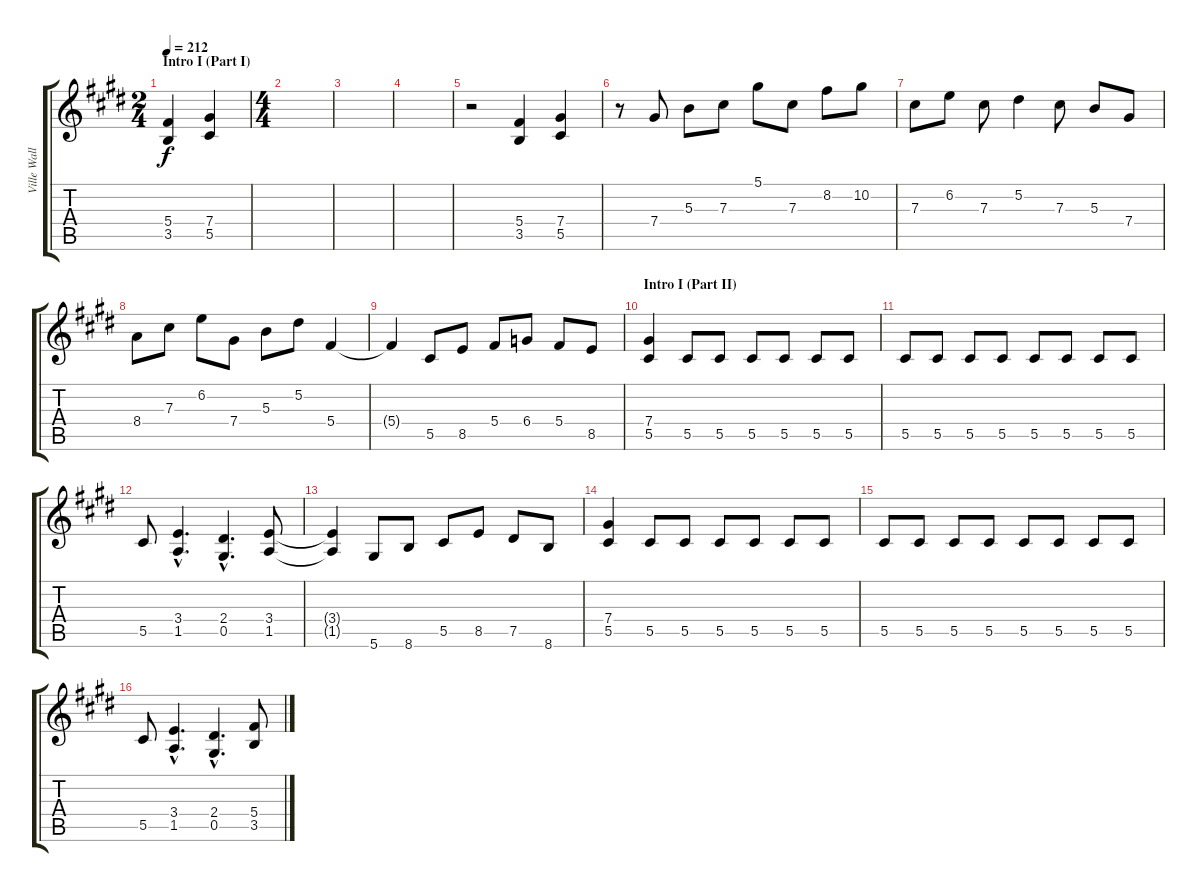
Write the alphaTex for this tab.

\track ("Ville Wallenius - Guitar II" "Ville Wall") {instrument distortionguitar}
\staff {score tabs}
\tuning (Eb4 Bb3 Gb3 Db3 Ab2 Eb2) {hide}
\ts (2 4)
\section ("" "Intro I (Part I)")
\tempo 212
\clef g2
\ks c#minor
(5.4 3.5).4{dy f balance 15 instrument distortionguitar} (7.4 5.5).4 |
\ts (4 4)
|
|
|
r.2 (5.4 3.5).4 (7.4 5.5).4 |
r.8 7.4.8 5.3.8 7.3.8 5.1.8 7.3.8 8.2.8 10.2.8 |
7.3.8 6.2.8 7.3.8 5.2.4 7.3.8 5.3.8 7.4.8 |
8.4.8 7.3.8 6.2.8 7.4.8 5.3.8 5.2.8 5.4.4 |
5.4{t}.4 5.5.8 8.5.8 5.4.8 6.4.8 5.4.8 8.5.8 |
\section ("" "Intro I (Part II)")
(7.4 5.5).4{balance 12} 5.5.8 5.5.8 5.5.8 5.5.8 5.5.8 5.5.8 |
5.5.8 5.5.8 5.5.8 5.5.8 5.5.8 5.5.8 5.5.8 5.5.8 |
5.5.8 (3.4{hac} 1.5{hac}).4{d} (2.4{hac} 0.5{hac}).4{d} (3.4 1.5).8 |
(3.4{t} 1.5{t}).4 5.6.8 8.6.8 5.5.8 8.5.8 7.5.8 8.6.8 |
(7.4 5.5).4 5.5.8 5.5.8 5.5.8 5.5.8 5.5.8 5.5.8 |
5.5.8 5.5.8 5.5.8 5.5.8 5.5.8 5.5.8 5.5.8 5.5.8 |
5.5.8 (3.4{hac} 1.5{hac}).4{d} (2.4{hac} 0.5{hac}).4{d} (5.4 3.5).8
